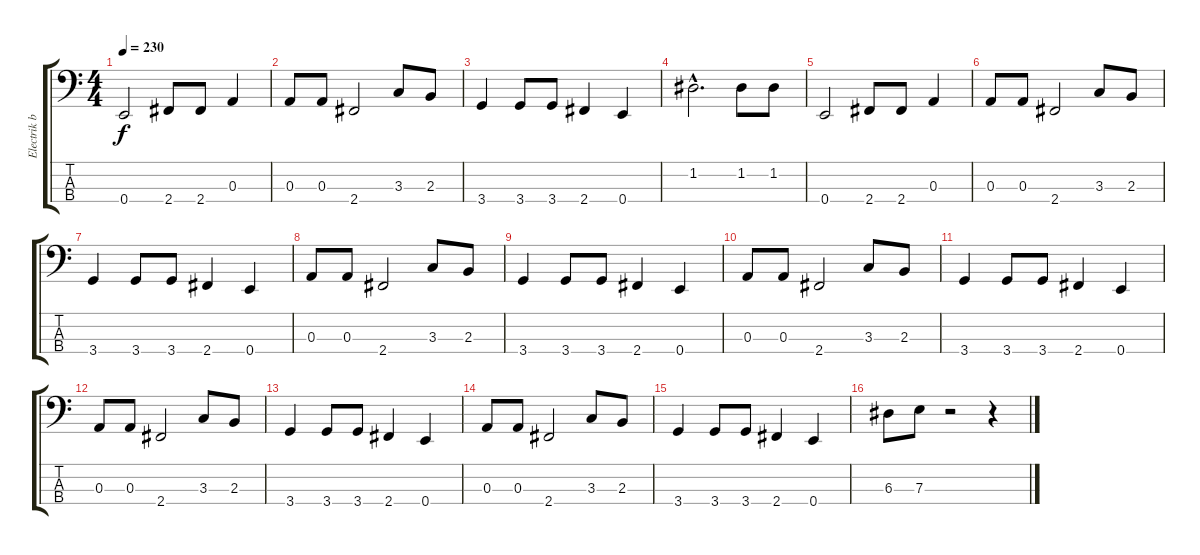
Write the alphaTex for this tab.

\track ("Electrik bass" "Electrik b") {instrument electricbassfinger}
\staff {score tabs}
\tuning (G2 D2 A1 E1) {hide}
\ts (4 4)
\tempo 230
\clef f4
\ks c
0.4.2{dy f} 2.4.8 2.4.8 0.3.4 |
0.3.8 0.3.8 2.4.2 3.3.8 2.3.8 |
3.4.4 3.4.8 3.4.8 2.4.4 0.4.4 |
1.2{hac}.2{d} 1.2.8 1.2.8 |
0.4.2 2.4.8 2.4.8 0.3.4 |
0.3.8 0.3.8 2.4.2 3.3.8 2.3.8 |
3.4.4 3.4.8 3.4.8 2.4.4 0.4.4 |
0.3.8 0.3.8 2.4.2 3.3.8 2.3.8 |
3.4.4 3.4.8 3.4.8 2.4.4 0.4.4 |
0.3.8 0.3.8 2.4.2 3.3.8 2.3.8 |
3.4.4 3.4.8 3.4.8 2.4.4 0.4.4 |
0.3.8 0.3.8 2.4.2 3.3.8 2.3.8 |
3.4.4 3.4.8 3.4.8 2.4.4 0.4.4 |
0.3.8 0.3.8 2.4.2 3.3.8 2.3.8 |
3.4.4 3.4.8 3.4.8 2.4.4 0.4.4 |
6.3.8 7.3.8 r.2 r.4
